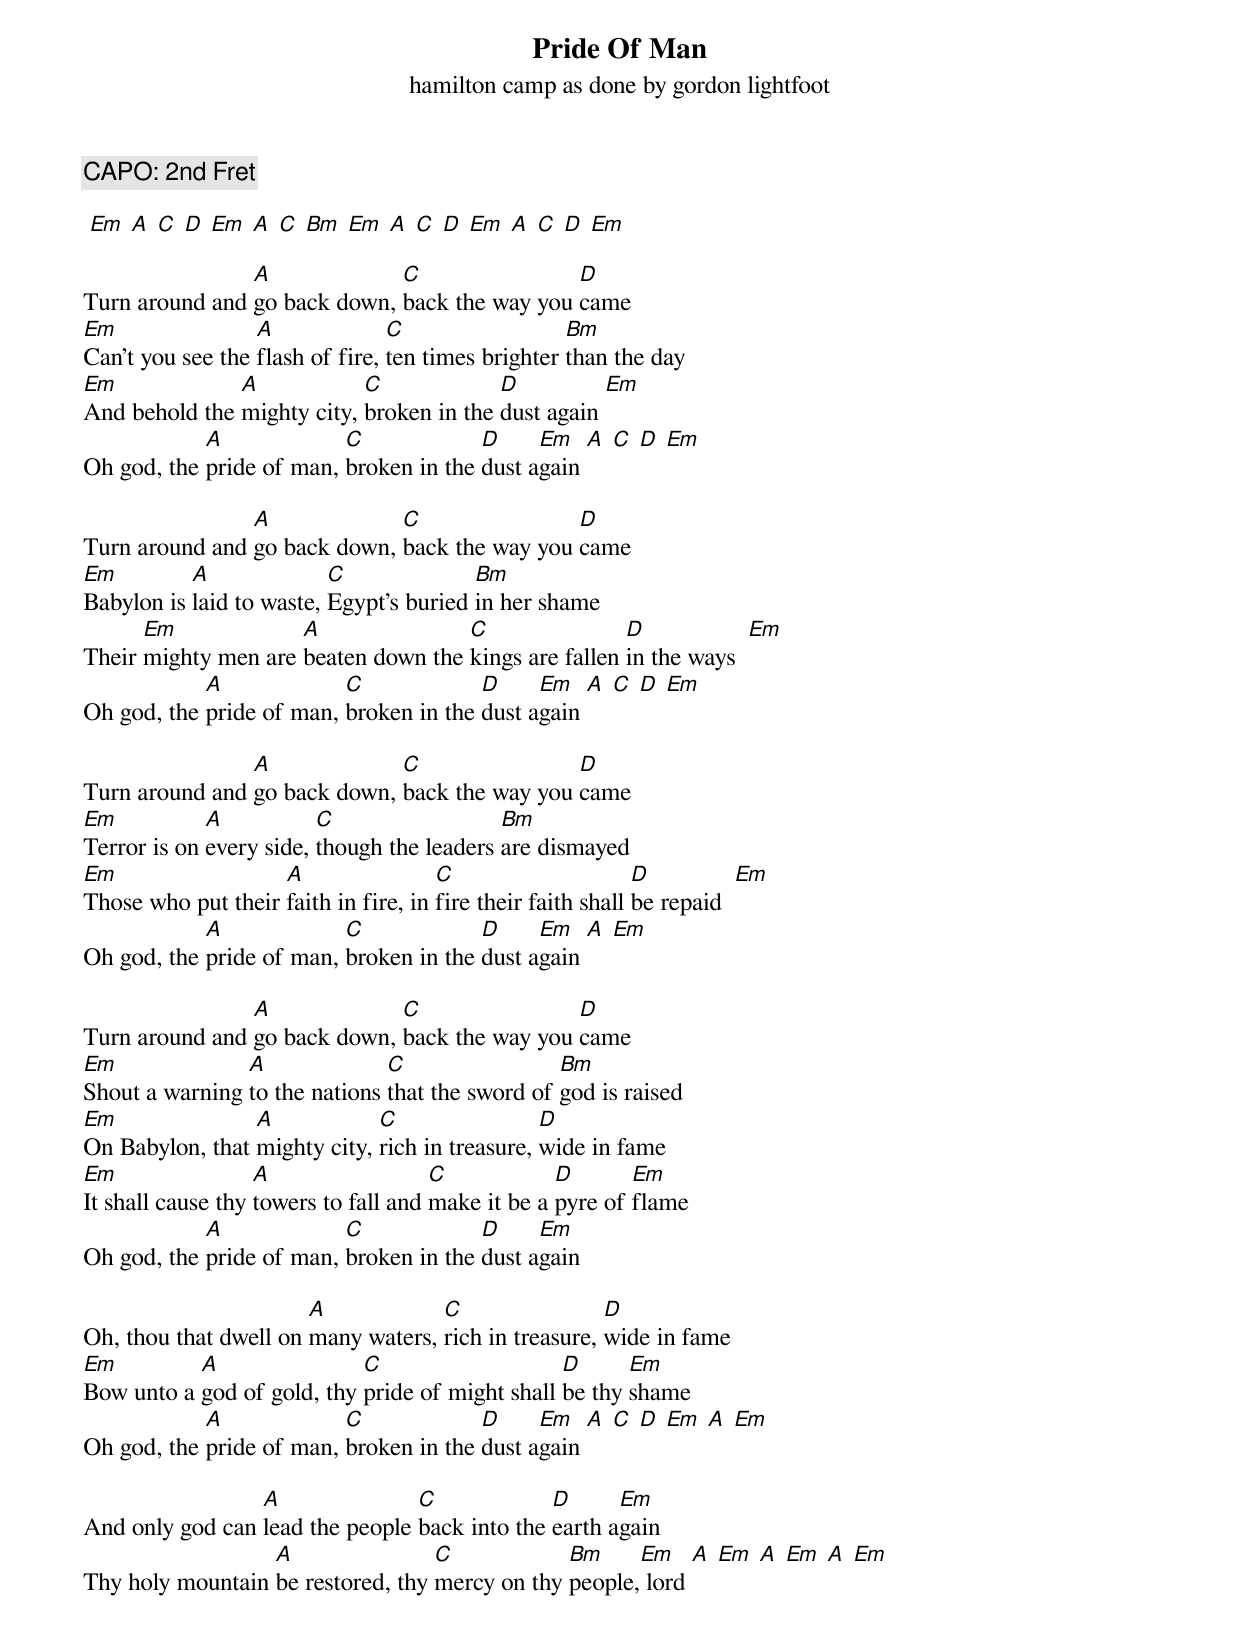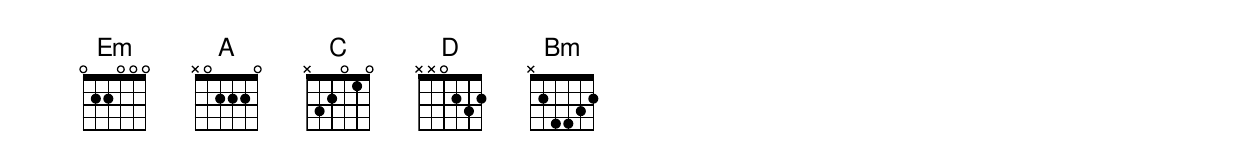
{title: Pride Of Man}
{subtitle: hamilton camp as done by gordon lightfoot}
{c:CAPO: 2nd Fret}

 [Em] [A] [C] [D] [Em] [A] [C] [Bm] [Em] [A] [C] [D] [Em] [A] [C] [D] [Em]

Turn around and [A]go back down, [C]back the way you [D]came
[Em]Can't you see the [A]flash of fire, [C]ten times brighter [Bm]than the day
[Em]And behold the [A]mighty city, [C]broken in the [D]dust again [Em]
Oh god, the [A]pride of man, [C]broken in the [D]dust a[Em]gain [A] [C] [D] [Em]

Turn around and [A]go back down, [C]back the way you [D]came
[Em]Babylon is [A]laid to waste, [C]Egypt's buried [Bm]in her shame
Their [Em]mighty men are [A]beaten down the [C]kings are fallen [D]in the ways  [Em]
Oh god, the [A]pride of man, [C]broken in the [D]dust a[Em]gain [A] [C] [D] [Em]

Turn around and [A]go back down, [C]back the way you [D]came
[Em]Terror is on [A]every side, [C]though the leaders [Bm]are dismayed
[Em]Those who put their [A]faith in fire, in [C]fire their faith shall [D]be repaid  [Em]
Oh god, the [A]pride of man, [C]broken in the [D]dust a[Em]gain [A] [Em]

Turn around and [A]go back down, [C]back the way you [D]came
[Em]Shout a warning [A]to the nations [C]that the sword of [Bm]god is raised
[Em]On Babylon, that [A]mighty city, [C]rich in treasure, [D]wide in fame
[Em]It shall cause thy [A]towers to fall and [C]make it be a [D]pyre of [Em]flame
Oh god, the [A]pride of man, [C]broken in the [D]dust a[Em]gain

Oh, thou that dwell on [A]many waters, [C]rich in treasure, [D]wide in fame
[Em]Bow unto a [A]god of gold, thy [C]pride of might shall [D]be thy [Em]shame
Oh god, the [A]pride of man, [C]broken in the [D]dust a[Em]gain [A] [C] [D] [Em] [A] [Em]

And only god can [A]lead the people [C]back into the [D]earth a[Em]gain
Thy holy mountain [A]be restored, thy [C]mercy on thy [Bm]people,[Em] lord [A] [Em] [A] [Em] [A] [Em]

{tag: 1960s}
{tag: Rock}
